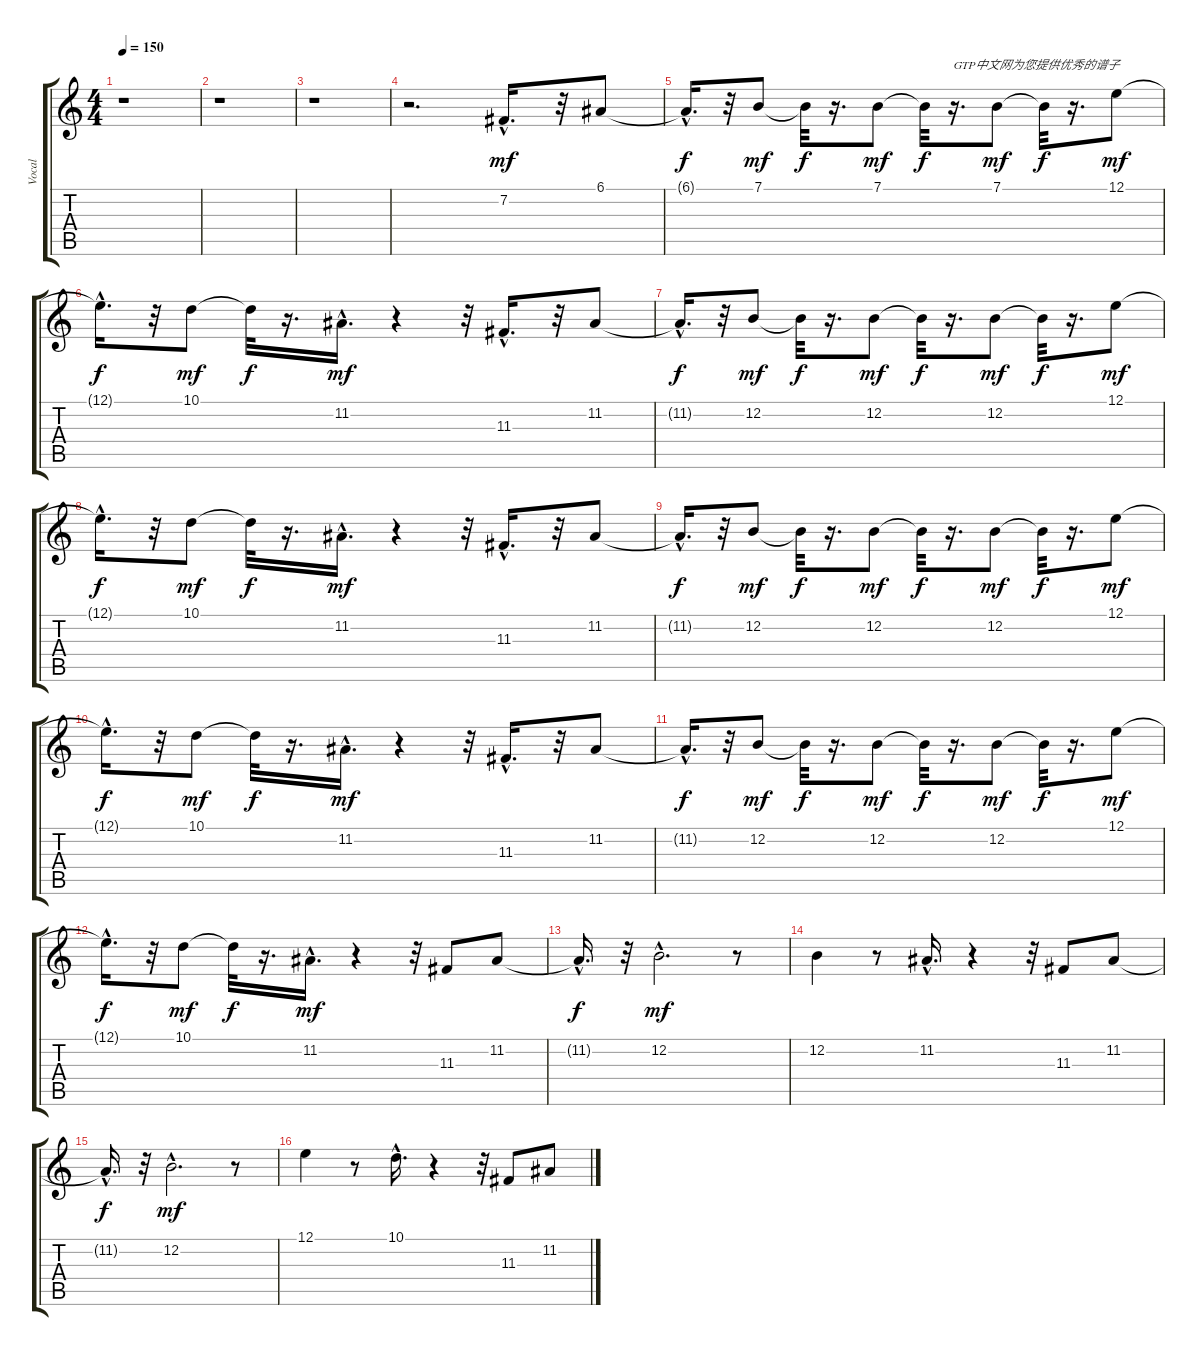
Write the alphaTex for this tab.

\track ("Vocal" "Vocal") {instrument trumpet}
\staff {score tabs}
\tuning (E4 B3 G3 D3 A2 E2) {hide}
\ts (4 4)
\tempo 150
\clef g2
\ks c
r.1{dy mf instrument trumpet} |
r.1 |
r.1 |
r.2{d} 7.2{hac}.16{d} r.32 6.1.8 |
6.1{hac t}.16{d dy f} r.32 7.1.8{dy mf} 7.1{t}.32{dy f} r.16{d} 7.1.8{dy mf} 7.1{t}.32{dy f} r.16{d txt "GTP中文网为您提供优秀的谱子"} 7.1.8{dy mf} 7.1{t}.32{dy f} r.16{d} 12.1.8{dy mf} |
12.1{hac t}.16{d dy f} r.32 10.1.8{dy mf} 10.1{t}.32{dy f} r.16{d} 11.2{hac}.16{d dy mf} r.4 r.32 11.3{hac}.16{d} r.32 11.2.8 |
11.2{hac t}.16{d dy f} r.32 12.2.8{dy mf} 12.2{t}.32{dy f} r.16{d} 12.2.8{dy mf} 12.2{t}.32{dy f} r.16{d} 12.2.8{dy mf} 12.2{t}.32{dy f} r.16{d} 12.1.8{dy mf} |
12.1{hac t}.16{d dy f} r.32 10.1.8{dy mf} 10.1{t}.32{dy f} r.16{d} 11.2{hac}.16{d dy mf} r.4 r.32 11.3{hac}.16{d} r.32 11.2.8 |
11.2{hac t}.16{d dy f} r.32 12.2.8{dy mf} 12.2{t}.32{dy f} r.16{d} 12.2.8{dy mf} 12.2{t}.32{dy f} r.16{d} 12.2.8{dy mf} 12.2{t}.32{dy f} r.16{d} 12.1.8{dy mf} |
12.1{hac t}.16{d dy f} r.32 10.1.8{dy mf} 10.1{t}.32{dy f} r.16{d} 11.2{hac}.16{d dy mf} r.4 r.32 11.3{hac}.16{d} r.32 11.2.8 |
11.2{hac t}.16{d dy f} r.32 12.2.8{dy mf} 12.2{t}.32{dy f} r.16{d} 12.2.8{dy mf} 12.2{t}.32{dy f} r.16{d} 12.2.8{dy mf} 12.2{t}.32{dy f} r.16{d} 12.1.8{dy mf} |
12.1{hac t}.16{d dy f} r.32 10.1.8{dy mf} 10.1{t}.32{dy f} r.16{d} 11.2{hac}.16{d dy mf} r.4 r.32 11.3.8 11.2.8 |
11.2{hac t}.16{d dy f} r.32 12.2{hac}.2{d dy mf} r.8 |
12.2.4 r.8 11.2{hac}.16{d} r.4 r.32 11.3.8 11.2.8 |
11.2{hac t}.16{d dy f} r.32 12.2{hac}.2{d dy mf} r.8 |
12.1.4 r.8 10.1{hac}.16{d} r.4 r.32 11.3.8 11.2.8
